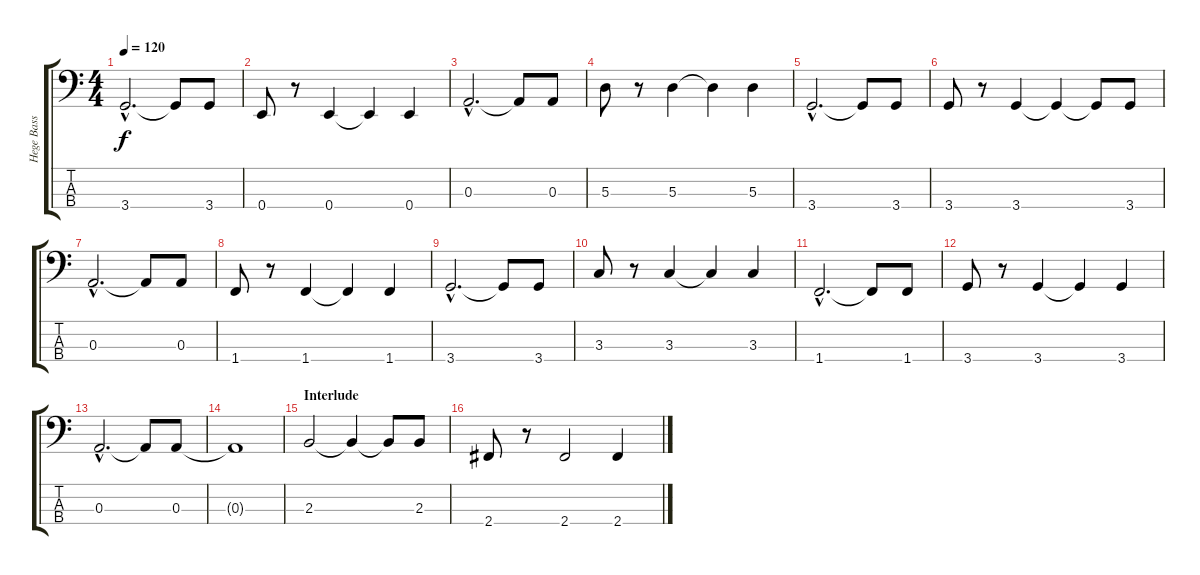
\track ("Hege Bass" "Hege Bass") {instrument electricbassfinger}
\staff {score tabs}
\tuning (G2 D2 A1 E1) {hide}
\ts (4 4)
\tempo 120
\clef f4
\ks c
3.4{hac}.2{d dy f} 3.4{t}.8 3.4.8 |
0.4.8 r.8 0.4.4 0.4{t}.4 0.4.4 |
0.3{hac}.2{d} 0.3{t}.8 0.3.8 |
5.3.8 r.8 5.3.4 5.3{t}.4 5.3.4 |
3.4{hac}.2{d} 3.4{t}.8 3.4.8 |
3.4.8 r.8 3.4.4 3.4{t}.4 3.4{t}.8 3.4.8 |
0.3{hac}.2{d} 0.3{t}.8 0.3.8 |
1.4.8 r.8 1.4.4 1.4{t}.4 1.4.4 |
3.4{hac}.2{d} 3.4{t}.8 3.4.8 |
3.3.8 r.8 3.3.4 3.3{t}.4 3.3.4 |
1.4{hac}.2{d} 1.4{t}.8 1.4.8 |
3.4.8 r.8 3.4.4 3.4{t}.4 3.4.4 |
0.3{hac}.2{d} 0.3{t}.8 0.3.8 |
0.3{t}.1 |
\section ("" "Interlude")
2.3.2 2.3{t}.4 2.3{t}.8 2.3.8 |
2.4.8 r.8 2.4.2 2.4.4
